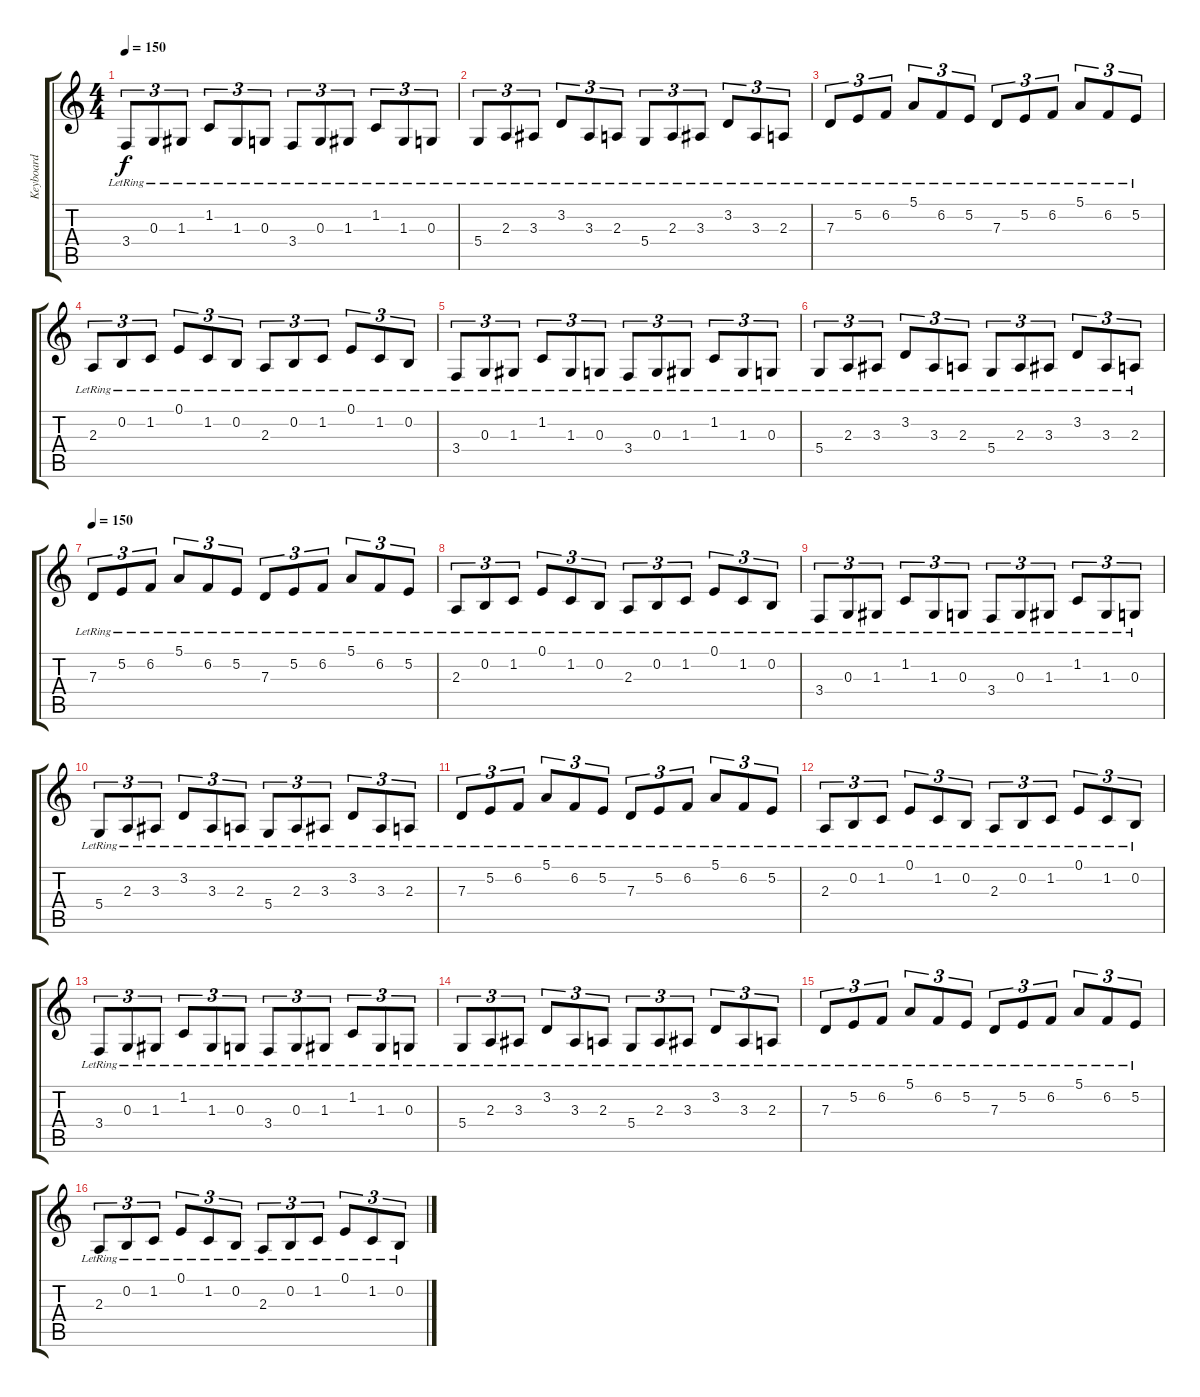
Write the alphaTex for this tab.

\track ("Keyboard" "Keyboard") {instrument stringensemble1}
\staff {score tabs}
\tuning (E4 B3 G3 D3 A2 E2) {hide}
\ts (4 4)
\tempo 150
\clef g2
\ks c
3.4{lr}.8{tu (3 2) dy f} 0.3{lr}.8{tu (3 2)} 1.3{lr}.8{tu (3 2)} 1.2{lr}.8{tu (3 2)} 1.3{lr}.8{tu (3 2)} 0.3{lr}.8{tu (3 2)} 3.4{lr}.8{tu (3 2)} 0.3{lr}.8{tu (3 2)} 1.3{lr}.8{tu (3 2)} 1.2{lr}.8{tu (3 2)} 1.3{lr}.8{tu (3 2)} 0.3{lr}.8{tu (3 2)} |
5.4{lr}.8{tu (3 2)} 2.3{lr}.8{tu (3 2)} 3.3{lr}.8{tu (3 2)} 3.2{lr}.8{tu (3 2)} 3.3{lr}.8{tu (3 2)} 2.3{lr}.8{tu (3 2)} 5.4{lr}.8{tu (3 2)} 2.3{lr}.8{tu (3 2)} 3.3{lr}.8{tu (3 2)} 3.2{lr}.8{tu (3 2)} 3.3{lr}.8{tu (3 2)} 2.3{lr}.8{tu (3 2)} |
7.3{lr}.8{tu (3 2)} 5.2{lr}.8{tu (3 2)} 6.2{lr}.8{tu (3 2)} 5.1{lr}.8{tu (3 2)} 6.2{lr}.8{tu (3 2)} 5.2{lr}.8{tu (3 2)} 7.3{lr}.8{tu (3 2)} 5.2{lr}.8{tu (3 2)} 6.2{lr}.8{tu (3 2)} 5.1{lr}.8{tu (3 2)} 6.2{lr}.8{tu (3 2)} 5.2{lr}.8{tu (3 2)} |
2.3{lr}.8{tu (3 2)} 0.2{lr}.8{tu (3 2)} 1.2{lr}.8{tu (3 2)} 0.1{lr}.8{tu (3 2)} 1.2{lr}.8{tu (3 2)} 0.2{lr}.8{tu (3 2)} 2.3{lr}.8{tu (3 2)} 0.2{lr}.8{tu (3 2)} 1.2{lr}.8{tu (3 2)} 0.1{lr}.8{tu (3 2)} 1.2{lr}.8{tu (3 2)} 0.2{lr}.8{tu (3 2)} |
3.4{lr}.8{tu (3 2)} 0.3{lr}.8{tu (3 2)} 1.3{lr}.8{tu (3 2)} 1.2{lr}.8{tu (3 2)} 1.3{lr}.8{tu (3 2)} 0.3{lr}.8{tu (3 2)} 3.4{lr}.8{tu (3 2)} 0.3{lr}.8{tu (3 2)} 1.3{lr}.8{tu (3 2)} 1.2{lr}.8{tu (3 2)} 1.3{lr}.8{tu (3 2)} 0.3{lr}.8{tu (3 2)} |
5.4{lr}.8{tu (3 2)} 2.3{lr}.8{tu (3 2)} 3.3{lr}.8{tu (3 2)} 3.2{lr}.8{tu (3 2)} 3.3{lr}.8{tu (3 2)} 2.3{lr}.8{tu (3 2)} 5.4{lr}.8{tu (3 2)} 2.3{lr}.8{tu (3 2)} 3.3{lr}.8{tu (3 2)} 3.2{lr}.8{tu (3 2)} 3.3{lr}.8{tu (3 2)} 2.3{lr}.8{tu (3 2)} |
\tempo 150
7.3{lr}.8{tu (3 2) volume 16 instrument harpsichord} 5.2{lr}.8{tu (3 2)} 6.2{lr}.8{tu (3 2)} 5.1{lr}.8{tu (3 2)} 6.2{lr}.8{tu (3 2)} 5.2{lr}.8{tu (3 2)} 7.3{lr}.8{tu (3 2)} 5.2{lr}.8{tu (3 2)} 6.2{lr}.8{tu (3 2)} 5.1{lr}.8{tu (3 2)} 6.2{lr}.8{tu (3 2)} 5.2{lr}.8{tu (3 2)} |
2.3{lr}.8{tu (3 2)} 0.2{lr}.8{tu (3 2)} 1.2{lr}.8{tu (3 2)} 0.1{lr}.8{tu (3 2)} 1.2{lr}.8{tu (3 2)} 0.2{lr}.8{tu (3 2)} 2.3{lr}.8{tu (3 2)} 0.2{lr}.8{tu (3 2)} 1.2{lr}.8{tu (3 2)} 0.1{lr}.8{tu (3 2)} 1.2{lr}.8{tu (3 2)} 0.2{lr}.8{tu (3 2)} |
3.4{lr}.8{tu (3 2)} 0.3{lr}.8{tu (3 2)} 1.3{lr}.8{tu (3 2)} 1.2{lr}.8{tu (3 2)} 1.3{lr}.8{tu (3 2)} 0.3{lr}.8{tu (3 2)} 3.4{lr}.8{tu (3 2)} 0.3{lr}.8{tu (3 2)} 1.3{lr}.8{tu (3 2)} 1.2{lr}.8{tu (3 2)} 1.3{lr}.8{tu (3 2)} 0.3{lr}.8{tu (3 2)} |
5.4{lr}.8{tu (3 2)} 2.3{lr}.8{tu (3 2)} 3.3{lr}.8{tu (3 2)} 3.2{lr}.8{tu (3 2)} 3.3{lr}.8{tu (3 2)} 2.3{lr}.8{tu (3 2)} 5.4{lr}.8{tu (3 2)} 2.3{lr}.8{tu (3 2)} 3.3{lr}.8{tu (3 2)} 3.2{lr}.8{tu (3 2)} 3.3{lr}.8{tu (3 2)} 2.3{lr}.8{tu (3 2)} |
7.3{lr}.8{tu (3 2)} 5.2{lr}.8{tu (3 2)} 6.2{lr}.8{tu (3 2)} 5.1{lr}.8{tu (3 2)} 6.2{lr}.8{tu (3 2)} 5.2{lr}.8{tu (3 2)} 7.3{lr}.8{tu (3 2)} 5.2{lr}.8{tu (3 2)} 6.2{lr}.8{tu (3 2)} 5.1{lr}.8{tu (3 2)} 6.2{lr}.8{tu (3 2)} 5.2{lr}.8{tu (3 2)} |
2.3{lr}.8{tu (3 2)} 0.2{lr}.8{tu (3 2)} 1.2{lr}.8{tu (3 2)} 0.1{lr}.8{tu (3 2)} 1.2{lr}.8{tu (3 2)} 0.2{lr}.8{tu (3 2)} 2.3{lr}.8{tu (3 2)} 0.2{lr}.8{tu (3 2)} 1.2{lr}.8{tu (3 2)} 0.1{lr}.8{tu (3 2)} 1.2{lr}.8{tu (3 2)} 0.2{lr}.8{tu (3 2)} |
3.4{lr}.8{tu (3 2)} 0.3{lr}.8{tu (3 2)} 1.3{lr}.8{tu (3 2)} 1.2{lr}.8{tu (3 2)} 1.3{lr}.8{tu (3 2)} 0.3{lr}.8{tu (3 2)} 3.4{lr}.8{tu (3 2)} 0.3{lr}.8{tu (3 2)} 1.3{lr}.8{tu (3 2)} 1.2{lr}.8{tu (3 2)} 1.3{lr}.8{tu (3 2)} 0.3{lr}.8{tu (3 2)} |
5.4{lr}.8{tu (3 2)} 2.3{lr}.8{tu (3 2)} 3.3{lr}.8{tu (3 2)} 3.2{lr}.8{tu (3 2)} 3.3{lr}.8{tu (3 2)} 2.3{lr}.8{tu (3 2)} 5.4{lr}.8{tu (3 2)} 2.3{lr}.8{tu (3 2)} 3.3{lr}.8{tu (3 2)} 3.2{lr}.8{tu (3 2)} 3.3{lr}.8{tu (3 2)} 2.3{lr}.8{tu (3 2)} |
7.3{lr}.8{tu (3 2)} 5.2{lr}.8{tu (3 2)} 6.2{lr}.8{tu (3 2)} 5.1{lr}.8{tu (3 2)} 6.2{lr}.8{tu (3 2)} 5.2{lr}.8{tu (3 2)} 7.3{lr}.8{tu (3 2)} 5.2{lr}.8{tu (3 2)} 6.2{lr}.8{tu (3 2)} 5.1{lr}.8{tu (3 2)} 6.2{lr}.8{tu (3 2)} 5.2{lr}.8{tu (3 2)} |
2.3{lr}.8{tu (3 2)} 0.2{lr}.8{tu (3 2)} 1.2{lr}.8{tu (3 2)} 0.1{lr}.8{tu (3 2)} 1.2{lr}.8{tu (3 2)} 0.2{lr}.8{tu (3 2)} 2.3{lr}.8{tu (3 2)} 0.2{lr}.8{tu (3 2)} 1.2{lr}.8{tu (3 2)} 0.1{lr}.8{tu (3 2)} 1.2{lr}.8{tu (3 2)} 0.2{lr}.8{tu (3 2)}
